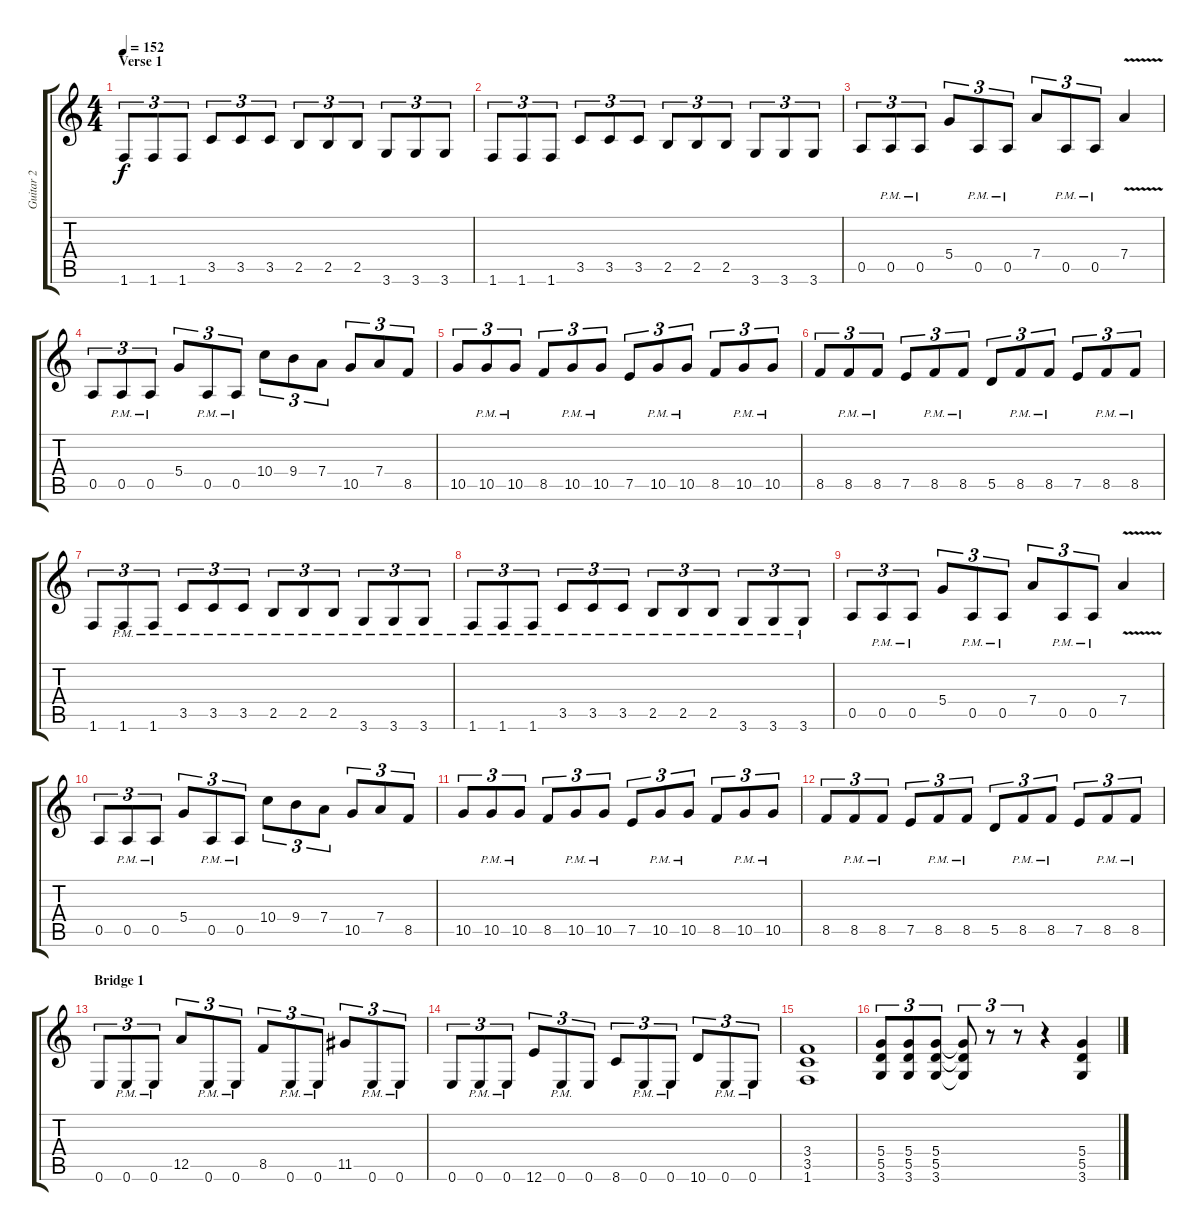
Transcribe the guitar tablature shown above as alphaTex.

\track ("Guitar 2" "Guitar 2") {instrument distortionguitar}
\staff {score tabs}
\tuning (E4 B3 G3 D3 A2 E2) {hide}
\ts (4 4)
\section ("" "Verse 1")
\tempo 152
\clef g2
\ks c
1.6.8{tu (3 2) dy f} 1.6.8{tu (3 2)} 1.6.8{tu (3 2)} 3.5.8{tu (3 2)} 3.5.8{tu (3 2)} 3.5.8{tu (3 2)} 2.5.8{tu (3 2)} 2.5.8{tu (3 2)} 2.5.8{tu (3 2)} 3.6.8{tu (3 2)} 3.6.8{tu (3 2)} 3.6.8{tu (3 2)} |
1.6.8{tu (3 2)} 1.6.8{tu (3 2)} 1.6.8{tu (3 2)} 3.5.8{tu (3 2)} 3.5.8{tu (3 2)} 3.5.8{tu (3 2)} 2.5.8{tu (3 2)} 2.5.8{tu (3 2)} 2.5.8{tu (3 2)} 3.6.8{tu (3 2)} 3.6.8{tu (3 2)} 3.6.8{tu (3 2)} |
0.5.8{tu (3 2)} 0.5{pm}.8{tu (3 2)} 0.5{pm}.8{tu (3 2)} 5.4.8{tu (3 2)} 0.5{pm}.8{tu (3 2)} 0.5{pm}.8{tu (3 2)} 7.4.8{tu (3 2)} 0.5{pm}.8{tu (3 2)} 0.5{pm}.8{tu (3 2)} 7.4{v}.4 |
0.5.8{tu (3 2)} 0.5{pm}.8{tu (3 2)} 0.5{pm}.8{tu (3 2)} 5.4.8{tu (3 2)} 0.5{pm}.8{tu (3 2)} 0.5{pm}.8{tu (3 2)} 10.4.8{tu (3 2)} 9.4.8{tu (3 2)} 7.4.8{tu (3 2)} 10.5.8{tu (3 2)} 7.4.8{tu (3 2)} 8.5.8{tu (3 2)} |
10.5.8{tu (3 2)} 10.5{pm}.8{tu (3 2)} 10.5{pm}.8{tu (3 2)} 8.5.8{tu (3 2)} 10.5{pm}.8{tu (3 2)} 10.5{pm}.8{tu (3 2)} 7.5.8{tu (3 2)} 10.5{pm}.8{tu (3 2)} 10.5{pm}.8{tu (3 2)} 8.5.8{tu (3 2)} 10.5{pm}.8{tu (3 2)} 10.5{pm}.8{tu (3 2)} |
8.5.8{tu (3 2)} 8.5{pm}.8{tu (3 2)} 8.5{pm}.8{tu (3 2)} 7.5.8{tu (3 2)} 8.5{pm}.8{tu (3 2)} 8.5{pm}.8{tu (3 2)} 5.5.8{tu (3 2)} 8.5{pm}.8{tu (3 2)} 8.5{pm}.8{tu (3 2)} 7.5.8{tu (3 2)} 8.5{pm}.8{tu (3 2)} 8.5{pm}.8{tu (3 2)} |
\section ("" "")
1.6.8{tu (3 2)} 1.6{pm}.8{tu (3 2)} 1.6{pm}.8{tu (3 2)} 3.5{pm}.8{tu (3 2)} 3.5{pm}.8{tu (3 2)} 3.5{pm}.8{tu (3 2)} 2.5{pm}.8{tu (3 2)} 2.5{pm}.8{tu (3 2)} 2.5{pm}.8{tu (3 2)} 3.6{pm}.8{tu (3 2)} 3.6{pm}.8{tu (3 2)} 3.6{pm}.8{tu (3 2)} |
1.6{pm}.8{tu (3 2)} 1.6{pm}.8{tu (3 2)} 1.6{pm}.8{tu (3 2)} 3.5{pm}.8{tu (3 2)} 3.5{pm}.8{tu (3 2)} 3.5{pm}.8{tu (3 2)} 2.5{pm}.8{tu (3 2)} 2.5{pm}.8{tu (3 2)} 2.5{pm}.8{tu (3 2)} 3.6{pm}.8{tu (3 2)} 3.6{pm}.8{tu (3 2)} 3.6{pm}.8{tu (3 2)} |
0.5.8{tu (3 2)} 0.5{pm}.8{tu (3 2)} 0.5{pm}.8{tu (3 2)} 5.4.8{tu (3 2)} 0.5{pm}.8{tu (3 2)} 0.5{pm}.8{tu (3 2)} 7.4.8{tu (3 2)} 0.5{pm}.8{tu (3 2)} 0.5{pm}.8{tu (3 2)} 7.4{v}.4 |
0.5.8{tu (3 2)} 0.5{pm}.8{tu (3 2)} 0.5{pm}.8{tu (3 2)} 5.4.8{tu (3 2)} 0.5{pm}.8{tu (3 2)} 0.5{pm}.8{tu (3 2)} 10.4.8{tu (3 2)} 9.4.8{tu (3 2)} 7.4.8{tu (3 2)} 10.5.8{tu (3 2)} 7.4.8{tu (3 2)} 8.5.8{tu (3 2)} |
10.5.8{tu (3 2)} 10.5{pm}.8{tu (3 2)} 10.5{pm}.8{tu (3 2)} 8.5.8{tu (3 2)} 10.5{pm}.8{tu (3 2)} 10.5{pm}.8{tu (3 2)} 7.5.8{tu (3 2)} 10.5{pm}.8{tu (3 2)} 10.5{pm}.8{tu (3 2)} 8.5.8{tu (3 2)} 10.5{pm}.8{tu (3 2)} 10.5{pm}.8{tu (3 2)} |
8.5.8{tu (3 2)} 8.5{pm}.8{tu (3 2)} 8.5{pm}.8{tu (3 2)} 7.5.8{tu (3 2)} 8.5{pm}.8{tu (3 2)} 8.5{pm}.8{tu (3 2)} 5.5.8{tu (3 2)} 8.5{pm}.8{tu (3 2)} 8.5{pm}.8{tu (3 2)} 7.5.8{tu (3 2)} 8.5{pm}.8{tu (3 2)} 8.5{pm}.8{tu (3 2)} |
\section ("" "Bridge 1")
0.6.8{tu (3 2)} 0.6{pm}.8{tu (3 2)} 0.6{pm}.8{tu (3 2)} 12.5.8{tu (3 2)} 0.6{pm}.8{tu (3 2)} 0.6{pm}.8{tu (3 2)} 8.5.8{tu (3 2)} 0.6{pm}.8{tu (3 2)} 0.6{pm}.8{tu (3 2)} 11.5.8{tu (3 2)} 0.6{pm}.8{tu (3 2)} 0.6{pm}.8{tu (3 2)} |
0.6.8{tu (3 2)} 0.6{pm}.8{tu (3 2)} 0.6{pm}.8{tu (3 2)} 12.6.8{tu (3 2)} 0.6{pm}.8{tu (3 2)} 0.6.8{tu (3 2)} 8.6.8{tu (3 2)} 0.6{pm}.8{tu (3 2)} 0.6{pm}.8{tu (3 2)} 10.6.8{tu (3 2)} 0.6{pm}.8{tu (3 2)} 0.6{pm}.8{tu (3 2)} |
(3.4 3.5 1.6).1 |
(5.4 5.5 3.6).8{tu (3 2)} (5.4 5.5 3.6).8{tu (3 2)} (5.4 5.5 3.6).8{tu (3 2)} (5.4{t} 5.5{t} 3.6{t}).8{tu (3 2)} r.8{tu (3 2)} r.8{tu (3 2)} r.4 (5.4 5.5 3.6).4
